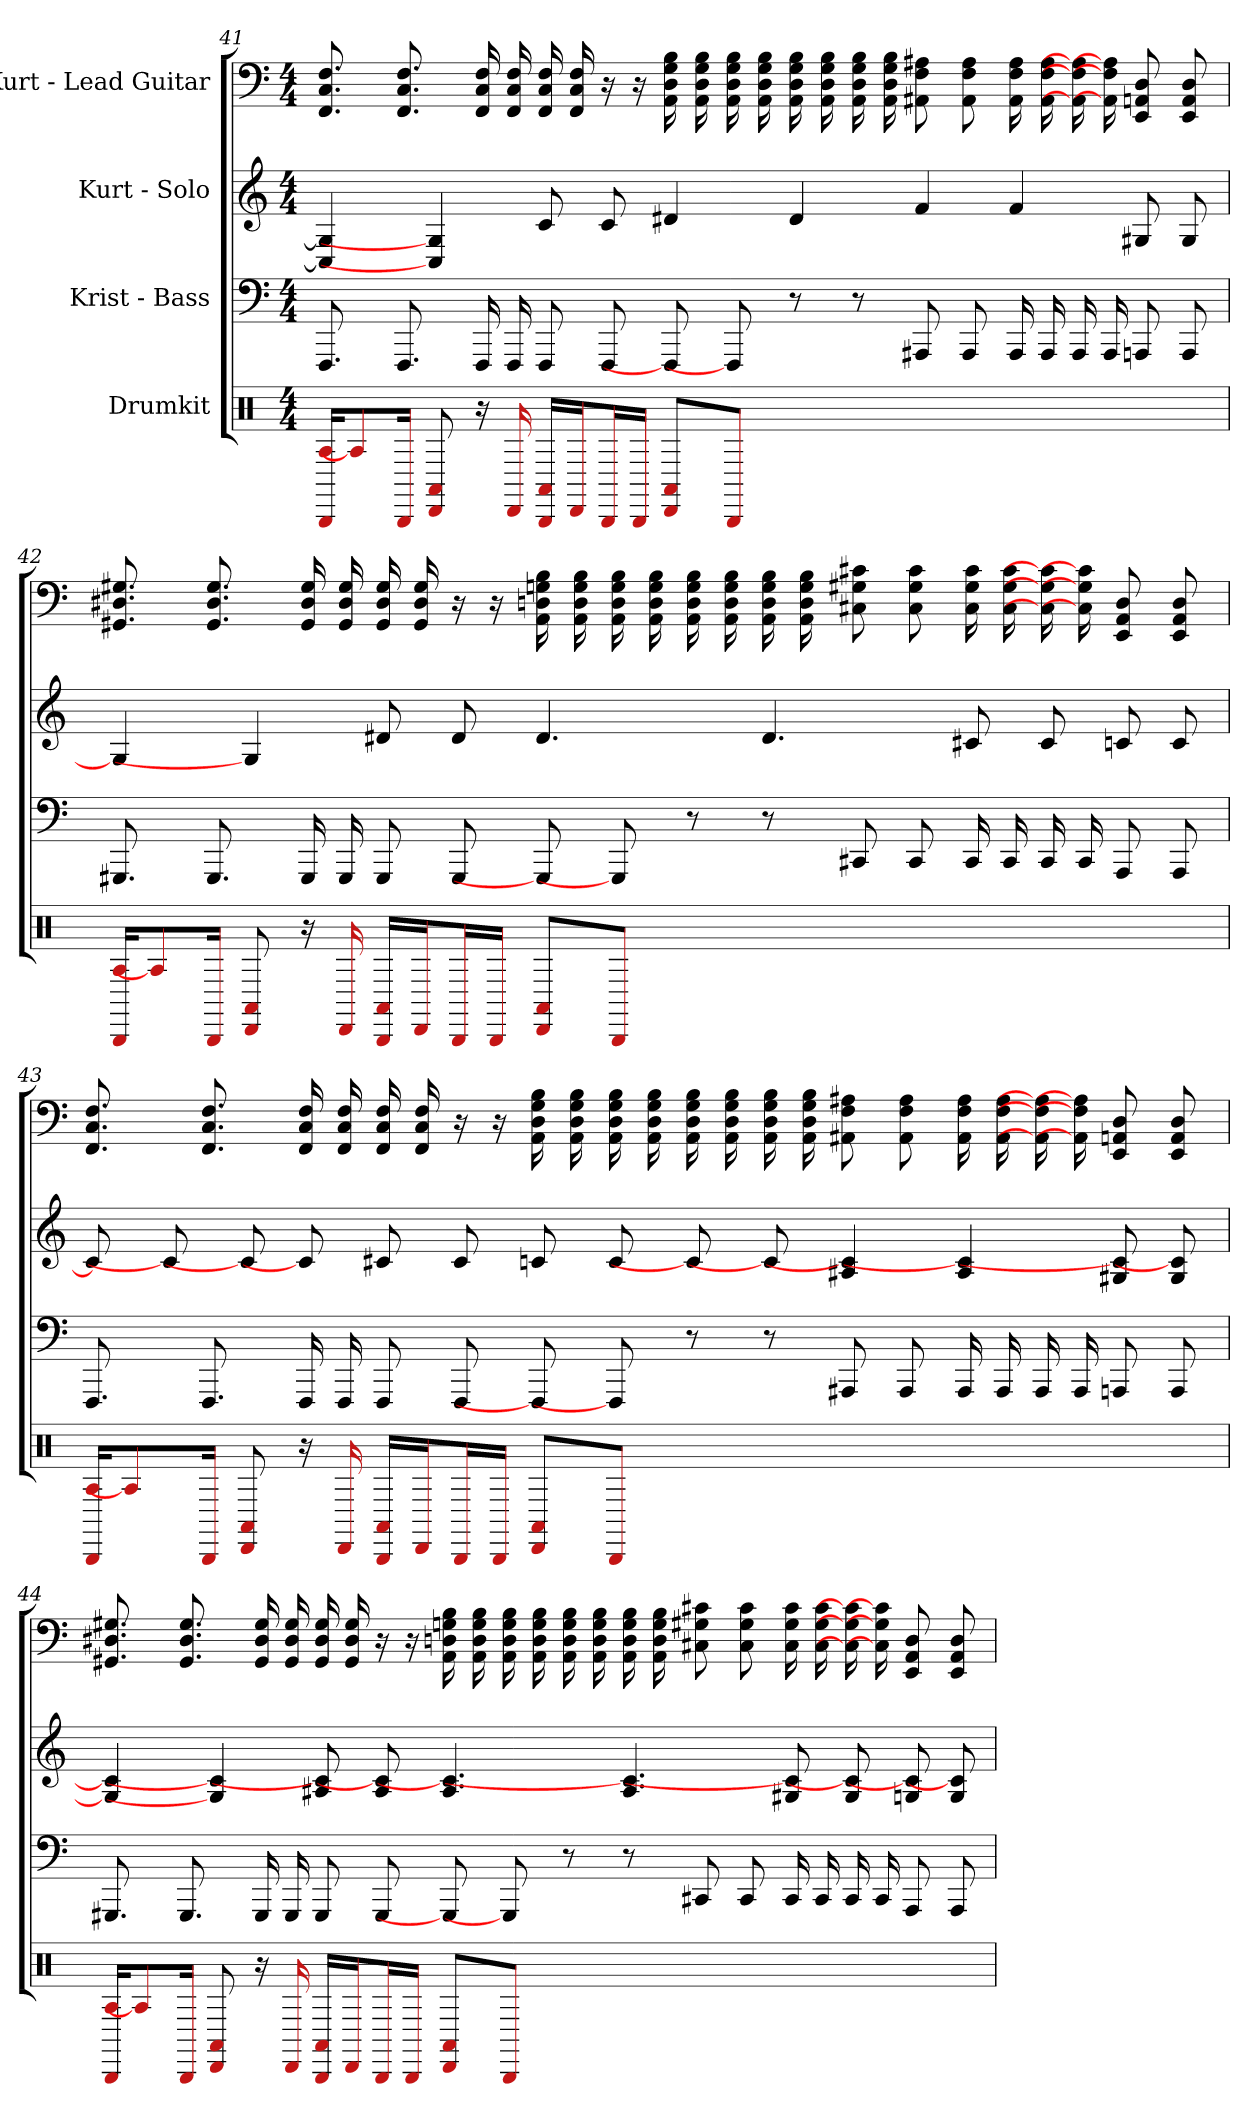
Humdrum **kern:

**kern	**kern	**kern	**kern
*part4	*part3	*part2	*part1
*staff4	*staff3	*staff2	*staff1
*I"Drumkit	*I"Krist - Bass	*I"Kurt - Solo	*I"Kurt - Lead Guitar
*clefX	*	*	*
*k[]	*k[]	*k[]	*k[]
*M4/4	*M4/4	*M4/4	*M4/4
=41	=41	=41	=41
16BBB/ 16A/KL	8.FFF	4G] 4C#]	8.F 8.C 8.FF
8A/]	.	.	.
16BBB/Jk	8.FFF	.	8.F 8.C 8.FF
8DD 8AA#	.	4G] 4C#]	.
16r	16FFF	.	16F 16C 16FF
16DD	16FFF	.	16F 16C 16FF
16BBB/ 16AA#/LL	8FFF	8c	16F 16C 16FF
16DD/J	.	.	16F 16C 16FF
16BBB/L	8FFF	8c	16r
16BBB/JJ	.	.	16r
8DD/ 8AA#/L	8FFF]	4d#	16B 16G 16D 16AA
.	.	.	16B 16G 16D 16AA
8BBB/J	8FFF]	.	16B 16G 16D 16AA
.	.	.	16B 16G 16D 16AA
1ryy	8r	4d#	16B 16G 16D 16AA
.	.	.	16B 16G 16D 16AA
.	8r	.	16B 16G 16D 16AA
.	.	.	16B 16G 16D 16AA
.	8AAA#	4f	8A# 8F 8AA#
.	8AAA#	.	8A# 8F 8AA#
.	16AAA#	4f	16A# 16F 16AA#
.	16AAA#	.	16A# 16F 16AA#
.	16AAA#	.	16A#] 16F] 16AA#]
.	16AAA#	.	16A#] 16F] 16AA#]
.	8AAA	8G#	8D 8AA 8EE
.	8AAA	8G#	8D 8AA 8EE
=42	=42	=42	=42
16BBB/ 16A/KL	8.GGG#	4G#]	8.G# 8.D# 8.GG#
8A/]	.	.	.
16BBB/Jk	8.GGG#	.	8.G# 8.D# 8.GG#
8DD 8AA#	.	4G#]	.
16r	16GGG#	.	16G# 16D# 16GG#
16DD	16GGG#	.	16G# 16D# 16GG#
16BBB/ 16AA#/LL	8GGG#	8d#	16G# 16D# 16GG#
16DD/J	.	.	16G# 16D# 16GG#
16BBB/L	8GGG#	8d#	16r
16BBB/JJ	.	.	16r
8DD/ 8AA#/L	8GGG#]	4.d#	16B 16G 16D 16AA
.	.	.	16B 16G 16D 16AA
8BBB/J	8GGG#]	.	16B 16G 16D 16AA
.	.	.	16B 16G 16D 16AA
1ryy	8r	.	16B 16G 16D 16AA
.	.	.	16B 16G 16D 16AA
.	8r	4.d#	16B 16G 16D 16AA
.	.	.	16B 16G 16D 16AA
.	8CC#	.	8c# 8G# 8C#
.	8CC#	.	8c# 8G# 8C#
.	16CC#	8c#	16c# 16G# 16C#
.	16CC#	.	16c# 16G# 16C#
.	16CC#	8c#	16c#] 16G#] 16C#]
.	16CC#	.	16c#] 16G#] 16C#]
.	8AAA	8c	8D 8AA 8EE
.	8AAA	8c	8D 8AA 8EE
=43	=43	=43	=43
16BBB/ 16A/KL	8.FFF	8c]	8.F 8.C 8.FF
8A/]	.	.	.
.	.	8c]	.
16BBB/Jk	8.FFF	.	8.F 8.C 8.FF
8DD 8AA#	.	8c]	.
16r	16FFF	8c]	16F 16C 16FF
16DD	16FFF	.	16F 16C 16FF
16BBB/ 16AA#/LL	8FFF	8c#	16F 16C 16FF
16DD/J	.	.	16F 16C 16FF
16BBB/L	8FFF	8c#	16r
16BBB/JJ	.	.	16r
8DD/ 8AA#/L	8FFF]	8c	16B 16G 16D 16AA
.	.	.	16B 16G 16D 16AA
8BBB/J	8FFF]	8c	16B 16G 16D 16AA
.	.	.	16B 16G 16D 16AA
1ryy	8r	8c]	16B 16G 16D 16AA
.	.	.	16B 16G 16D 16AA
.	8r	8c]	16B 16G 16D 16AA
.	.	.	16B 16G 16D 16AA
.	8AAA#	4c] 4A#	8A# 8F 8AA#
.	8AAA#	.	8A# 8F 8AA#
.	16AAA#	4c] 4A#	16A# 16F 16AA#
.	16AAA#	.	16A# 16F 16AA#
.	16AAA#	.	16A#] 16F] 16AA#]
.	16AAA#	.	16A#] 16F] 16AA#]
.	8AAA	8c] 8G#	8D 8AA 8EE
.	8AAA	8c] 8G#	8D 8AA 8EE
=44	=44	=44	=44
16BBB/ 16A/KL	8.GGG#	4c] 4G#]	8.G# 8.D# 8.GG#
8A/]	.	.	.
16BBB/Jk	8.GGG#	.	8.G# 8.D# 8.GG#
8DD 8AA#	.	4c] 4G#]	.
16r	16GGG#	.	16G# 16D# 16GG#
16DD	16GGG#	.	16G# 16D# 16GG#
16BBB/ 16AA#/LL	8GGG#	8c] 8A#	16G# 16D# 16GG#
16DD/J	.	.	16G# 16D# 16GG#
16BBB/L	8GGG#	8c] 8A#	16r
16BBB/JJ	.	.	16r
8DD/ 8AA#/L	8GGG#]	4.c] 4.A#	16B 16G 16D 16AA
.	.	.	16B 16G 16D 16AA
8BBB/J	8GGG#]	.	16B 16G 16D 16AA
.	.	.	16B 16G 16D 16AA
1ryy	8r	.	16B 16G 16D 16AA
.	.	.	16B 16G 16D 16AA
.	8r	4.c] 4.A#	16B 16G 16D 16AA
.	.	.	16B 16G 16D 16AA
.	8CC#	.	8c# 8G# 8C#
.	8CC#	.	8c# 8G# 8C#
.	16CC#	8c] 8G#	16c# 16G# 16C#
.	16CC#	.	16c# 16G# 16C#
.	16CC#	8c] 8G#	16c#] 16G#] 16C#]
.	16CC#	.	16c#] 16G#] 16C#]
.	8AAA	8c] 8G	8D 8AA 8EE
.	8AAA	8c] 8G	8D 8AA 8EE
=	=	=	=
*-	*-	*-	*-
